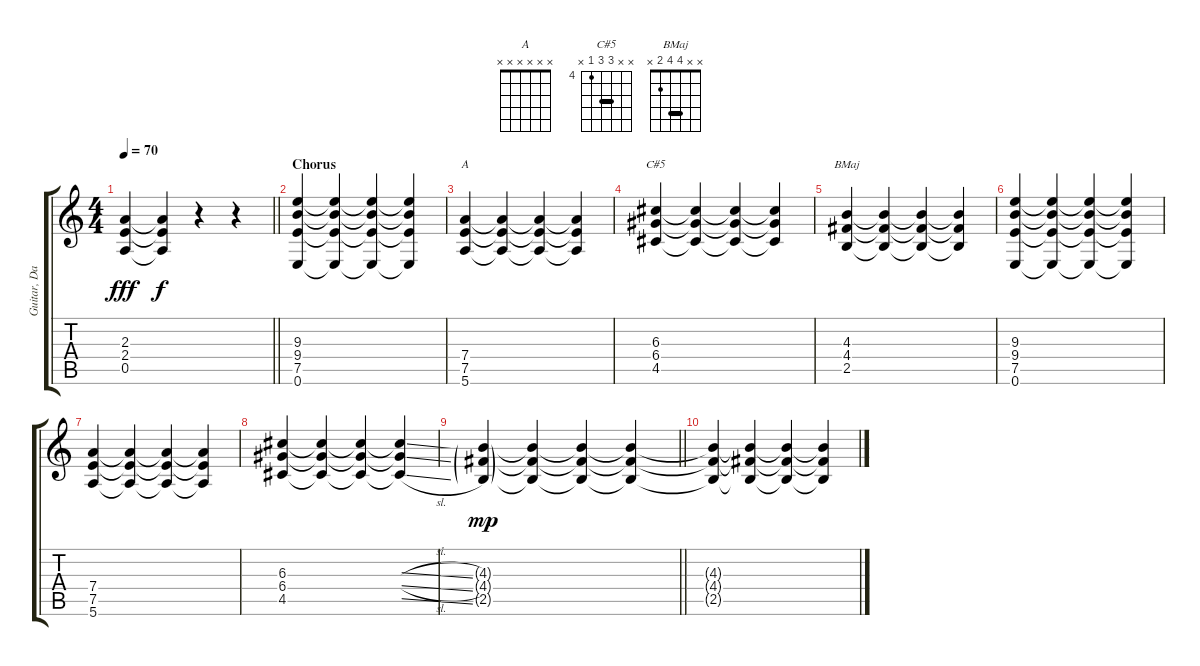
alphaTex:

\track ("Guitar, Dan 1" "Guitar, Da") {mute instrument distortionguitar}
\staff {score tabs}
\tuning (E4 B3 G3 D3 A2 E2) {hide}
\chord ("A" x x x x x x)
\chord ("C#5" x x 6 6 4 x) {firstfret 4 barre 6}
\chord ("BMaj" x x 4 4 2 x) {barre 4}
\ts (4 4)
\tempo 70
\clef g2
\barLineRight lightlight
\ks c
(2.3 2.4 0.5).4{dy fff} (2.3{t} 2.4{t} 0.5{t}).4{dy f} r.4 r.4 |
\section ("" "Chorus")
(9.3 9.4 7.5 0.6).4 (9.3{t} 9.4{t} 7.5{t} 0.6{t}).4 (9.3{t} 9.4{t} 7.5{t} 0.6{t}).4 (9.3{t} 9.4{t} 7.5{t} 0.6{t}).4 |
(7.4 7.5 5.6).4{ch "A"} (7.4{t} 7.5{t} 5.6{t}).4 (7.4{t} 7.5{t} 5.6{t}).4 (7.4{t} 7.5{t} 5.6{t}).4 |
(6.3 6.4 4.5).4{ch "C#5"} (6.3{t} 6.4{t} 4.5{t}).4 (6.3{t} 6.4{t} 4.5{t}).4 (6.3{t} 6.4{t} 4.5{t}).4 |
(4.3 4.4 2.5).4{ch "BMaj"} (4.3{t} 4.4{t} 2.5{t}).4 (4.3{t} 4.4{t} 2.5{t}).4 (4.3{t} 4.4{t} 2.5{t}).4 |
(9.3 9.4 7.5 0.6).4 (9.3{t} 9.4{t} 7.5{t} 0.6{t}).4 (9.3{t} 9.4{t} 7.5{t} 0.6{t}).4 (9.3{t} 9.4{t} 7.5{t} 0.6{t}).4 |
(7.4 7.5 5.6).4 (7.4{t} 7.5{t} 5.6{t}).4 (7.4{t} 7.5{t} 5.6{t}).4 (7.4{t} 7.5{t} 5.6{t}).4 |
(6.3 6.4 4.5).4 (6.3{t} 6.4{t} 4.5{t}).4 (6.3{t} 6.4{t} 4.5{t}).4 (6.3{sl t} 6.4{sl t} 4.5{sl t}).4 |
\barLineRight lightlight
(4.3{g} 4.4{g} 2.5{g}).4{dy mp} (4.3{t} 4.4{t} 2.5{t}).4 (4.3{t} 4.4{t} 2.5{t}).4 (4.3{t} 4.4{t} 2.5{t}).4 |
(4.3{t} 4.4{t} 2.5{t}).4 (4.3{t} 4.4{t} 2.5{t}).4 (4.3{t} 4.4{t} 2.5{t}).4 (4.3{t} 4.4{t} 2.5{t}).4
